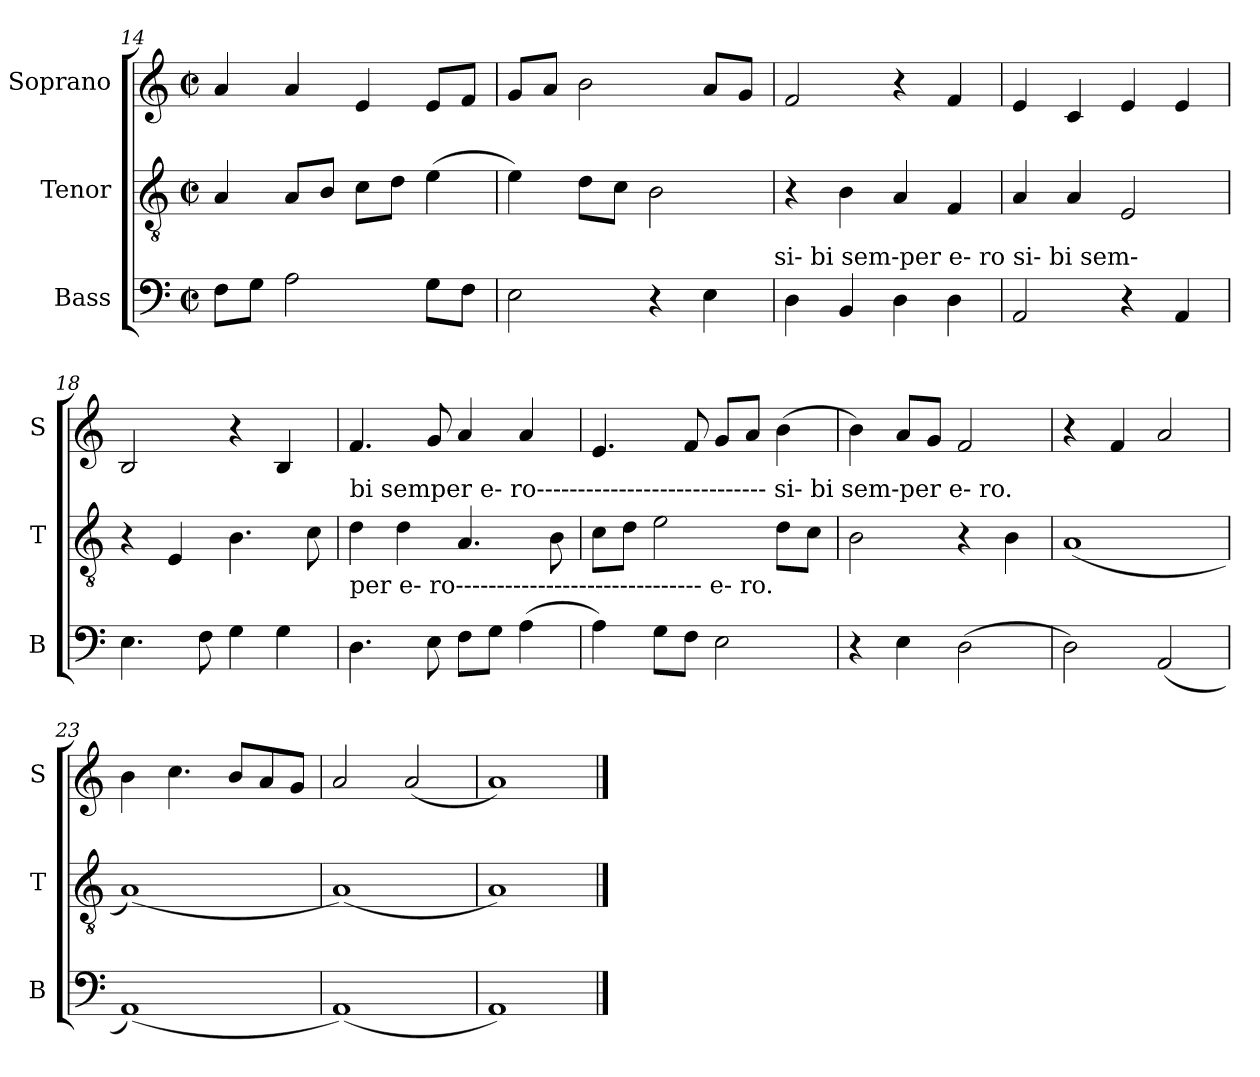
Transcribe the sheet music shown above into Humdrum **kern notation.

**kern	**kern	**kern
*part3	*part2	*part1
*staff3	*staff2	*staff1
*I"Bass	*I"Tenor	*I"Soprano
*I'B	*I'T	*I'S
*clefF4	*clefGv2	*clefG2
*k[]	*k[]	*k[]
*C:	*C:	*C:
*M2/2	*M2/2	*M2/2
*met(c|)	*met(c|)	*met(c|)
=14	=14	=14
8F\L	4A/	4a/
8G\J	.	.
2A\	8A/L	4a/
.	8B/J	.
.	8c\L	4e/
.	8d\J	.
8G\L	(4e\	8e/L
8F\J	.	8f/J
=15	=15	=15
2E\	4e\)	8g/L
.	.	8a/J
.	8d\L	2b\
.	8c\J	.
4r	2B\	.
4E\	.	8a/L
.	.	8g/J
!LO:TX:a:t=si-  bi   sem-per   e-   ro                 si- bi   sem-	!	!
=16	=16	=16
4D\	4r	2f/
4BB/	4B\	.
4D\	4A/	4r
4D\	4F/	4f/
=17	=17	=17
2AA/	4A/	4e/
.	4A/	4c/
4r	2E/	4e/
4AA/	.	4e/
=18	=18	=18
4.E\	4r	2B/
.	4E/	.
8F\	.	.
4G\	4.B\	4r
4G\	.	4B/
.	8c\	.
!!LO:PB:g=z
=19	=19	=19
!	!LO:TX:a:t=bi    semper e-     ro----------------------------                si-  bi       sem-per                e-    ro.	!
!LO:TX:a:t=per   e-   ro------------------------------                 e-     ro.	!	!
4.D\	4d\	4.f/
.	4d\	.
8E\	.	8g/
8F\L	4.A/	4a/
8G\J	.	.
(4A\	.	4a/
.	8B\	.
=20	=20	=20
4A\)	8c\L	4.e/
.	8d\J	.
8G\L	2e\	.
8F\J	.	8f/
2E\	.	8g/L
.	.	8a/J
.	8d\L	(4b\
.	8c\J	.
=21	=21	=21
4r	2B\	4b\)
4E\	.	8a/L
.	.	8g/J
(2D\	4r	2f/
.	4B\	.
=22	=22	=22
2D\)	(1A	4r
.	.	4f/
(2AA/	.	2a/
=23	=23	=23
(1AA)	(1A)	4b\
.	.	4.cc\
.	.	8b/L
.	.	8a/
.	.	8g/J
=24	=24	=24
(1AA)	(1A)	2a/
.	.	(2a/
=25	=25	=25
1AA)	1A)	1a)
==	==	==
*-	*-	*-
